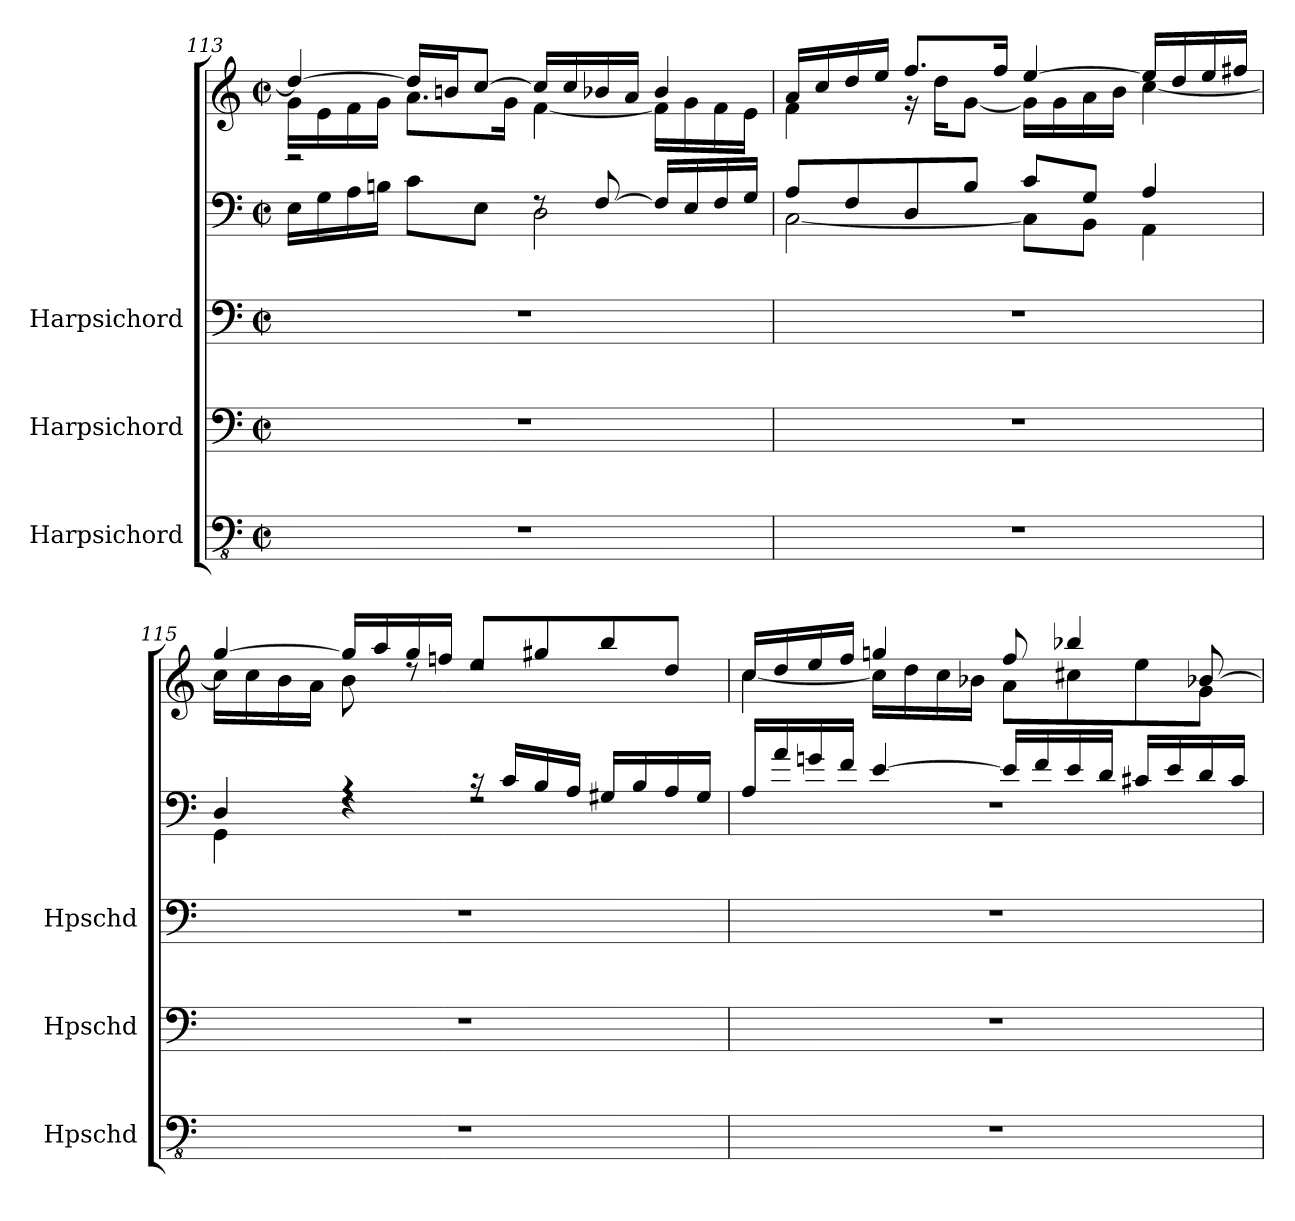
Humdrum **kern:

**kern	**kern	**kern	**kern	**kern
*part3	*part2	*part1	*part1	*part1
*staff5	*staff4	*staff3	*staff2	*staff1
*I"Harpsichord	*I"Harpsichord	*I"Harpsichord	*	*
*I'Hpschd	*I'Hpschd	*I'Hpschd	*	*
!!LO:LB:g=z
*clefFv4	*clefF4	*clefF4	*clefF4	*clefG2
*k[]	*k[]	*k[]	*k[]	*k[]
*M2/2	*M2/2	*M2/2	*M2/2	*M2/2
*met(c|)	*met(c|)	*met(c|)	*met(c|)	*met(c|)
=113	=113	=113	=113	=113
*	*	*	*^	*^
1r	1r	1r	2r	16E\LL	4dd/_	16g\LL
.	.	.	.	16G\	.	16e\
.	.	.	.	16A\	.	16f\
.	.	.	.	16Bn\JJ	.	16g\JJ
.	.	.	.	8c\L	16dd/LL]	8.a\L
.	.	.	.	.	16bn/J	.
.	.	.	.	8E\J	[8cc/J	.
.	.	.	.	.	.	16g\Jk
.	.	.	8rF	2D\	16cc/LL]	[4f\
.	.	.	.	.	16cc/	.
.	.	.	[8F/	.	16b-X/	.
.	.	.	.	.	16a/JJ	.
.	.	.	16F/LL]	.	4b-/	16f\LL]
.	.	.	16E/	.	.	16g\
.	.	.	16F/	.	.	16f\
.	.	.	16G/JJ	.	.	16e\JJ
=114	=114	=114	=114	=114	=114	=114
1r	1r	1r	8A/L	[2C\	16a/LL	4f\
.	.	.	.	.	16cc/	.
.	.	.	8F/	.	16dd/	.
.	.	.	.	.	16ee/JJ	.
.	.	.	8D/	.	8.ff/L	16r
.	.	.	.	.	.	16dd\KL
.	.	.	8B/J	.	.	[8g\J
.	.	.	.	.	16ff/Jk	.
.	.	.	8c/L	8C\L]	[4ee/	16g\LL]
.	.	.	.	.	.	16g\
.	.	.	8G/J	8BB\J	.	16a\
.	.	.	.	.	.	16b\JJ
.	.	.	4A/	4AA\	16ee/LL]	[4cc\
.	.	.	.	.	16dd/	.
.	.	.	.	.	16ee/	.
.	.	.	.	.	16ff#X/JJ	.
=115	=115	=115	=115	=115	=115	=115
1r	1r	1r	4D/	4GG\	[4gg/	16cc\LL]
.	.	.	.	.	.	16cc\
.	.	.	.	.	.	16b\
.	.	.	.	.	.	16a\JJ
.	.	.	4r	4rF	16gg/LL]	8b\
.	.	.	.	.	16aa/	.
.	.	.	.	.	16gg/	8rdd
.	.	.	.	.	16ffn/JJ	.
.	.	.	16r	2rF	8ee/L	2rdd
.	.	.	16c/LL	.	.	.
.	.	.	16B/	.	8gg#X/	.
.	.	.	16A/JJ	.	.	.
.	.	.	16G#X/LL	.	8bb/	.
.	.	.	16B/	.	.	.
.	.	.	16A/	.	8dd/J	.
.	.	.	16G#/JJ	.	.	.
!!LO:PB:g=z	!!
=116	=116	=116	=116	=116	=116	=116
1r	1r	1r	16A/LL	1rF	16cc/LL	[4cc\
.	.	.	16a/	.	16dd/	.
.	.	.	16gn/	.	16ee/	.
.	.	.	16f/JJ	.	16ff/JJ	.
.	.	.	[4e/	.	4ggn/	16cc\LL]
.	.	.	.	.	.	16dd\
.	.	.	.	.	.	16cc\
.	.	.	.	.	.	16b-X\JJ
.	.	.	16e/LL]	.	8ff/	8a\L
.	.	.	16f/	.	.	.
.	.	.	16e/	.	4bb-X/	8cc#X\
.	.	.	16d/JJ	.	.	.
.	.	.	16c#X/LL	.	.	8ee\
.	.	.	16e/	.	.	.
.	.	.	16d/	.	[8b-X/	8g\J
.	.	.	16c#/JJ	.	.	.
*	*	*	*v	*v	*	*
*	*	*	*	*v	*v
=	=	=	=	=
*-	*-	*-	*-	*-
